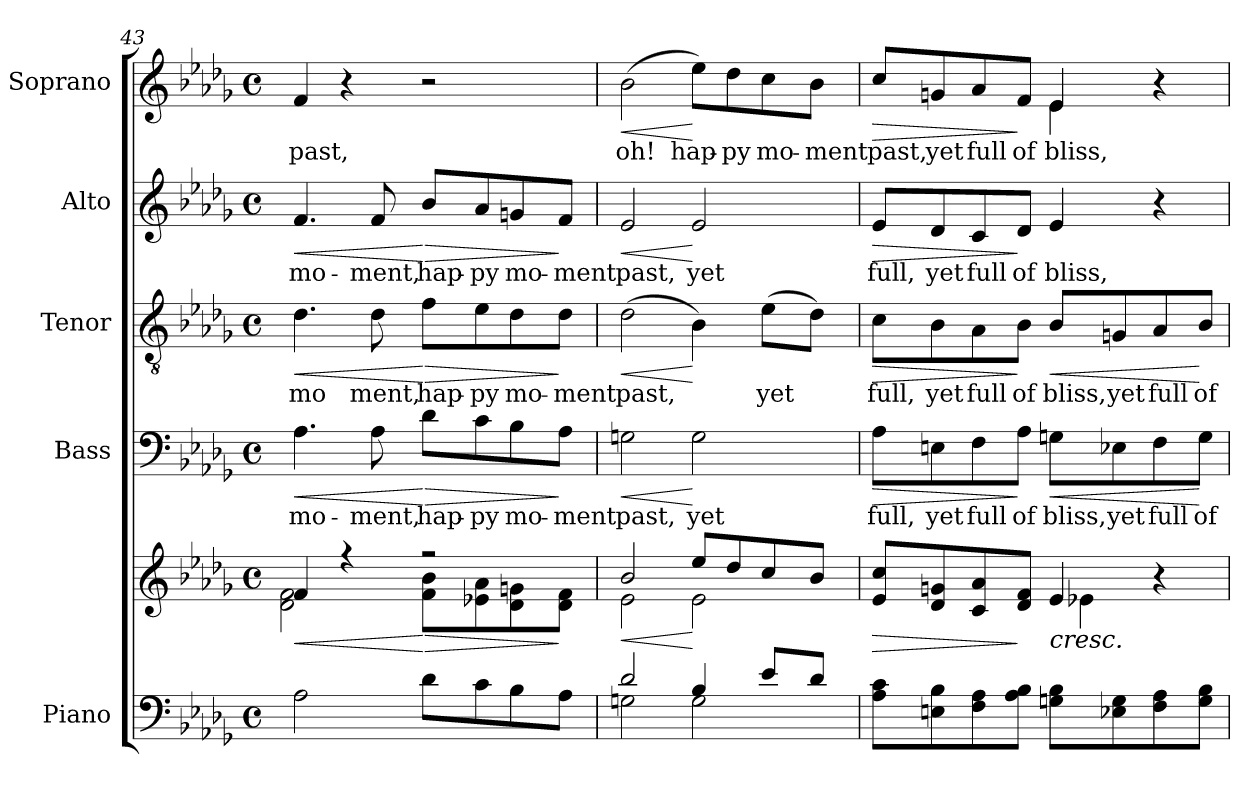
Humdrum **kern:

**kern	**kern	**dynam	**kern	**text	**dynam	**kern	**text	**dynam	**kern	**text	**dynam	**kern	**text	**dynam
*part5	*part5	*part5	*part4	*part4	*part4	*part3	*part3	*part3	*part2	*part2	*part2	*part1	*part1	*part1
*staff6	*staff5	*staff5/6	*staff4	*staff4	*staff4	*staff3	*staff3	*staff3	*staff2	*staff2	*staff2	*staff1	*staff1	*staff1
*I"Piano	*	*	*I"Bass	*	*	*I"Tenor	*	*	*I"Alto	*	*	*I"Soprano	*	*
*I'Pno.	*	*	*I'B.	*	*	*I'T.	*	*	*I'A.	*	*	*I'S.	*	*
*clefF4	*clefG2	*	*clefF4	*	*	*clefGv2	*	*	*clefG2	*	*	*clefG2	*	*
*	*	*	*	*	*	*ITrd7c12	*	*	*	*	*	*	*	*
*k[b-e-a-d-g-]	*k[b-e-a-d-g-]	*	*k[b-e-a-d-g-]	*	*	*k[b-e-a-d-g-]	*	*	*k[b-e-a-d-g-]	*	*	*k[b-e-a-d-g-]	*	*
*D-:	*D-:	*	*D-:	*	*	*D-:	*	*	*D-:	*	*	*D-:	*	*
*M4/4	*M4/4	*	*M4/4	*	*	*M4/4	*	*	*M4/4	*	*	*M4/4	*	*
*met(c)	*met(c)	*	*met(c)	*	*	*met(c)	*	*	*met(c)	*	*	*met(c)	*	*
=43	=43	=43	=43	=43	=43	=43	=43	=43	=43	=43	=43	=43	=43	=43
!	!	!LO:HP:b	!	!	!	!	!	!	!	!	!	!	!	!
*	*^	*	*	*	*	*	*	*	*	*	*	*	*	*
!	!	!	!	!	!LO:LY:b:color=#000000	!LO:HP:b	!	!	!	!	!	!	!	!	!
!	!	!	!	!	!	!	!	!LO:LY:b:color=#000000	!LO:HP:b	!	!	!	!	!	!
!	!	!	!	!	!	!	!	!	!	!	!LO:LY:b:color=#000000	!LO:HP:b	!	!	!
!	!	!	!	!	!	!	!	!	!	!	!	!	!	!LO:LY:b:color=#000000	!
2A-i\	4fi/	2d-i\ 2fi	<	4.A-i\	mo-	<	4.D-i\	mo	<	4.fi/	mo-	<	4fi/	past,	.
.	4r	.	.	.	.	.	.	.	.	.	.	.	4r	.	.
!	!	!	!	!	!LO:LY:b:color=#000000	!	!	!	!	!	!	!	!	!	!
!	!	!	!	!	!	!	!	!LO:LY:b:color=#000000	!	!	!	!	!	!	!
!	!	!	!	!	!	!	!	!	!	!	!LO:LY:b:color=#000000	!	!	!	!
.	.	.	.	8A-i\	-ment,	.	8D-i\	ment,	.	8fi/	-ment,	.	.	.	.
!	!	!	!LO:HP:n=1:b	!	!	!	!	!	!	!	!	!	!	!	!
!	!	!	!	!	!LO:LY:b:color=#000000	!LO:HP:n=1:b	!	!	!	!	!	!	!	!	!
!	!	!	!	!	!	!	!	!LO:LY:b:color=#000000	!LO:HP:n=1:b	!	!	!	!	!	!
!	!	!	!	!	!	!	!	!	!	!	!LO:LY:b:color=#000000	!LO:HP:n=1:b	!	!	!
8d-i\L	2r	8fi\ 8b-iL	[ >	8d-i\L	hap-	[ >	8Fi\L	hap-	[ >	8b-i/L	hap-	[ >	2r	.	.
!	!	!	!	!	!LO:LY:b:color=#000000	!	!	!	!	!	!	!	!	!	!
!	!	!	!	!	!	!	!	!LO:LY:b:color=#000000	!	!	!	!	!	!	!
!	!	!	!	!	!	!	!	!	!	!	!LO:LY:b:color=#000000	!	!	!	!
8ci\	.	8e-Xi\ 8a-i	.	8ci\	-py	.	8E-i\	-py	.	8a-i/	-py	.	.	.	.
!	!	!	!	!	!LO:LY:b:color=#000000	!	!	!	!	!	!	!	!	!	!
!	!	!	!	!	!	!	!	!LO:LY:b:color=#000000	!	!	!	!	!	!	!
!	!	!	!	!	!	!	!	!	!	!	!LO:LY:b:color=#000000	!	!	!	!
8B-i\	.	8d-i\ 8gni	.	8B-i\	mo-	.	8D-i\	mo-	.	8gni/	mo-	.	.	.	.
!	!	!	!	!	!LO:LY:b:color=#000000	!	!	!	!	!	!	!	!	!	!
!	!	!	!	!	!	!	!	!LO:LY:b:color=#000000	!	!	!	!	!	!	!
!	!	!	!	!	!	!	!	!	!	!	!LO:LY:b:color=#000000	!	!	!	!
8A-i\J	.	8d-i\ 8fiJ	]	8A-i\J	-ment	]	8D-i\J	-ment	]	8fi/J	-ment	]	.	.	.
=44	=44	=44	=44	=44	=44	=44	=44	=44	=44	=44	=44	=44	=44	=44	=44
*^	*	*	*	*	*	*	*	*	*	*	*	*	*	*	*
!	!	!	!	!LO:HP:b	!	!	!	!	!	!	!	!	!	!	!	!
!	!	!	!	!	!	!LO:LY:b:color=#000000	!LO:HP:b	!	!	!	!	!	!	!	!	!
!	!	!	!	!	!	!	!	!	!LO:LY:b:color=#000000	!LO:HP:b	!	!	!	!	!	!
!	!	!	!	!	!	!	!	!	!	!	!	!LO:LY:b:color=#000000	!LO:HP:b	!	!	!
!	!	!	!	!	!	!	!	!	!	!	!	!	!	!	!LO:LY:b:color=#000000	!LO:HP:b
2d-i/	2Gni\	2b-i/	2e-i\	<	2Gni\	past,	<	(2D-i\	past,	<	2e-i/	past,	<	(2b-i\	oh!	<
!	!	!	!	!	!	!LO:LY:b:color=#000000	!	!	!	!	!	!	!	!	!	!
!	!	!	!	!	!	!	!	!	!	!	!	!LO:LY:b:color=#000000	!	!	!	!
!	!	!	!	!	!	!	!	!	!	!	!	!	!	!	!LO:LY:b:color=#000000	!
4B-i/	2Gi\	8ee-i/L	2e-i\	[	2Gi\	yet	[	4BB-i\)	.	[	2e-i/	yet	[	8ee-i\L)	hap-	[
!	!	!	!	!	!	!	!	!	!	!	!	!	!	!	!LO:LY:b:color=#000000	!
.	.	8dd-i/	.	.	.	.	.	.	.	.	.	.	.	8dd-i\	-py	.
!	!	!	!	!	!	!	!	!	!LO:LY:b:color=#000000	!	!	!	!	!	!	!
!	!	!	!	!	!	!	!	!	!	!	!	!	!	!	!LO:LY:b:color=#000000	!
8e-i/L	.	8cci/	.	.	.	.	.	(8E-i\L	yet	.	.	.	.	8cci\	mo-	.
!	!	!	!	!	!	!	!	!	!	!	!	!	!	!	!LO:LY:b:color=#000000	!
8d-i/J	.	8b-i/J	.	.	.	.	.	8D-i\J)	.	.	.	.	.	8b-i\J	-ment	.
*v	*v	*	*	*	*	*	*	*	*	*	*	*	*	*	*	*
!!LO:LB:g=z
=45	=45	=45	=45	=45	=45	=45	=45	=45	=45	=45	=45	=45	=45	=45	=45
!	!	!	!LO:HP:b	!	!	!	!	!	!	!	!	!	!	!	!
!	!	!	!	!	!LO:LY:b:color=#000000	!LO:HP:b	!	!	!	!	!	!	!	!	!
!	!	!	!	!	!	!	!	!LO:LY:b:color=#000000	!LO:HP:b	!	!	!	!	!	!
!	!	!	!	!	!	!	!	!	!	!	!LO:LY:b:color=#000000	!LO:HP:b	!	!	!
!	!	!	!	!	!	!	!	!	!	!	!	!	!	!LO:LY:b:color=#000000	!LO:HP:b
*	*	*	*	*	*	*	*	*	*	*	*	*	*^	*	*
8A-i\ 8ciL	8e-i/ 8cciL	2ryy	>	8A-i\L	full,	>	8Ci\L	full,	>	8e-i/L	full,	>	8cci/L	2ryy	past,	>
!	!	!	!	!	!LO:LY:b:color=#000000	!	!	!	!	!	!	!	!	!	!	!
!	!	!	!	!	!	!	!	!LO:LY:b:color=#000000	!	!	!	!	!	!	!	!
!	!	!	!	!	!	!	!	!	!	!	!LO:LY:b:color=#000000	!	!	!	!	!
!	!	!	!	!	!	!	!	!	!	!	!	!	!	!	!LO:LY:b:color=#000000	!
8Eni\ 8B-i	8d-i/ 8gni	.	[	8Eni\	yet	.	8BB-i\	yet	.	8d-i/	yet	.	8gni/	.	yet	.
!	!	!	!	!	!LO:LY:b:color=#000000	!	!	!	!	!	!	!	!	!	!	!
!	!	!	!	!	!	!	!	!LO:LY:b:color=#000000	!	!	!	!	!	!	!	!
!	!	!	!	!	!	!	!	!	!	!	!LO:LY:b:color=#000000	!	!	!	!	!
!	!	!	!	!	!	!	!	!	!	!	!	!	!	!	!LO:LY:b:color=#000000	!
8Fi\ 8A-i	8ci/ 8a-i	.	.	8Fi\	full	.	8AA-i\	full	.	8ci/	full	.	8a-i/	.	full	.
!	!	!	!	!	!LO:LY:b:color=#000000	!	!	!	!	!	!	!	!	!	!	!
!	!	!	!	!	!	!	!	!LO:LY:b:color=#000000	!	!	!	!	!	!	!	!
!	!	!	!	!	!	!	!	!	!	!	!LO:LY:b:color=#000000	!	!	!	!	!
!	!	!	!	!	!	!	!	!	!	!	!	!	!	!	!LO:LY:b:color=#000000	!
8A-i\ 8B-iJ	8d-i/ 8fiJ	.	]	8A-i\J	of	]	8BB-i\J	of	]	8d-i/J	of	]	8fi/J	.	of	]
!	!	!	!LO:HP:b	!	!	!	!	!	!	!	!	!	!	!	!	!
!	!	!	!	!	!LO:LY:b:color=#000000	!LO:HP:b	!	!	!	!	!	!	!	!	!	!
!	!	!	!	!	!	!	!	!LO:LY:b:color=#000000	!LO:HP:b	!	!	!	!	!	!	!
!	!	!	!	!	!	!	!	!	!	!	!LO:LY:b:color=#000000	!	!	!	!	!
!	!	!	!	!	!	!	!	!	!	!	!	!	!	!	!LO:LY:b:color=#000000	!
8Gni\ 8B-iL	4e-i/	4e-Xi\	<	8Gni\L	bliss,	<	8BB-i/L	bliss,	<	4e-i/	bliss,	.	4e-i/	4e-i\	bliss,	.
!	!	!	!	!	!LO:LY:b:color=#000000	!	!	!	!	!	!	!	!	!	!	!
!	!	!	!	!	!	!	!	!LO:LY:b:color=#000000	!	!	!	!	!	!	!	!
8E-Xi\ 8Gi	.	.	.	8E-Xi\	yet	.	8GGni/	yet	.	.	.	.	.	.	.	.
!	!	!	!	!	!LO:LY:b:color=#000000	!	!	!	!	!	!	!	!	!	!	!
!	!	!	!	!	!	!	!	!LO:LY:b:color=#000000	!	!	!	!	!	!	!	!
8Fi\ 8A-i	4r	4ryy	.	8Fi\	full	.	8AA-i/	full	.	4r	.	.	4r	4ryy	.	.
!	!	!	!	!	!LO:LY:b:color=#000000	!	!	!	!	!	!	!	!	!	!	!
!	!	!	!	!	!	!	!	!LO:LY:b:color=#000000	!	!	!	!	!	!	!	!
8Gi\ 8B-iJ	.	.	.	8Gi\J	of	[	8BB-i/J	of	[	.	.	.	.	.	.	.
*	*v	*v	*	*	*	*	*	*	*	*	*	*	*v	*v	*	*
=	=	=	=	=	=	=	=	=	=	=	=	=	=	=
*-	*-	*-	*-	*-	*-	*-	*-	*-	*-	*-	*-	*-	*-	*-
